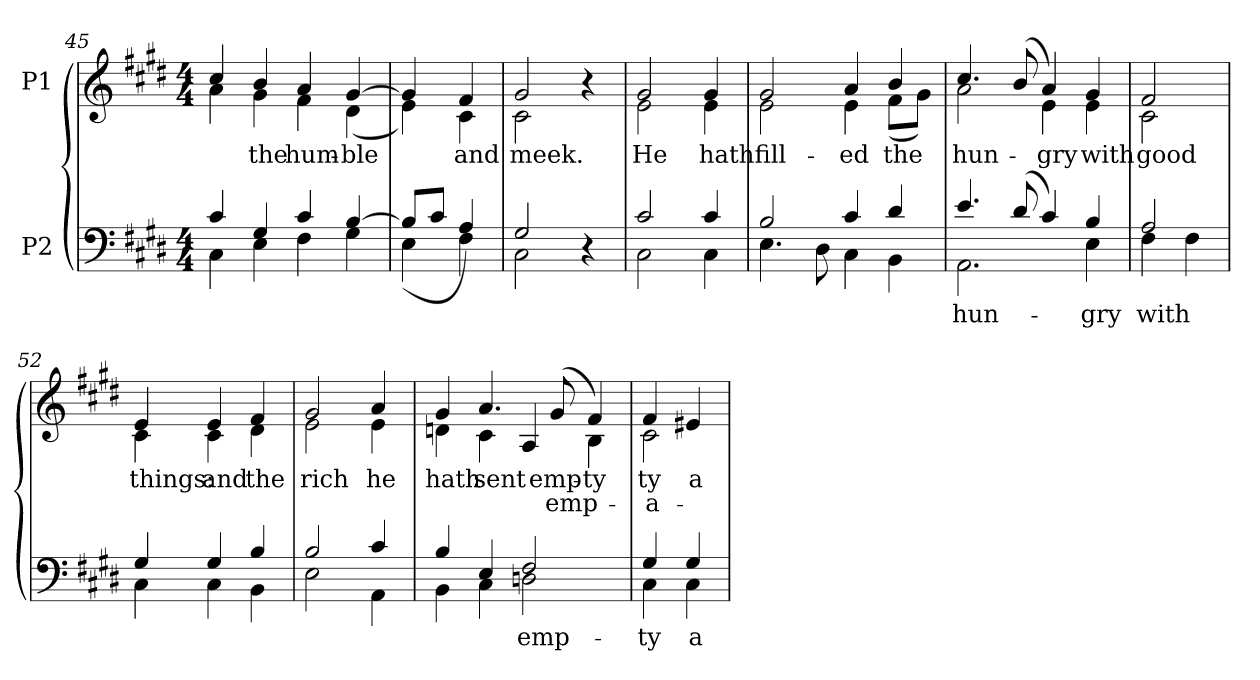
**kern	**text	**kern	**text	**text
*part2	*part2	*part1	*part1	*part1
*staff2	*staff2	*staff1	*staff1	*staff1
*I"P2	*	*I"P1	*	*
*clefF4	*	*clefG2	*	*
*k[f#c#g#d#]	*	*k[f#c#g#d#]	*	*
*E:	*	*E:	*	*
*M4/4	*	*M4/4	*	*
=45	=45	=45	=45	=45
*^	*	*^	*	*
4c#i/	4C#i\	.	4cc#i/	4ai\	.	.
!	!	!	!	!	!LO:LY:b:color=#000000	!
4G#i/	4Ei\	.	4bi/	4g#i\	the	.
!	!	!	!	!	!LO:LY:b:color=#000000	!
4c#i/	4F#i\	.	4ai/	4f#i\	hum-	.
!	!	!	!	!	!LO:LY:b:color=#000000	!
[4Bi/	(4G#i\	.	[4g#i/	(4d#i\	-ble	.
=46	=46	=46	=46	=46	=46	=46
8Bi/L]	(4Ei\	.	4g#i/]	4ei\)	.	.
8c#i/J	.	.	.	.	.	.
!	!	!	!	!	!LO:LY:b:color=#000000	!
4Ai/)	4F#i\	.	4f#i/	4c#i\	and	.
=47	=47	=47	=47	=47	=47	=47
!	!	!	!	!	!LO:LY:b:color=#000000	!
2G#i/	2C#i\	.	2g#i/	2c#i\	meek.	.
4r	4ryy	.	4r	4ryy	.	.
!!LO:LB:g=z	!!
=48	=48	=48	=48	=48	=48	=48
!	!	!	!	!	!LO:LY:b:color=#000000	!
2c#i/	2C#i\	.	2g#i/	2ei\	He	.
!	!	!	!	!	!LO:LY:b:color=#000000	!
4c#i/	4C#i\	.	4g#i/	4ei\	hath	.
=49	=49	=49	=49	=49	=49	=49
!	!	!	!	!	!LO:LY:b:color=#000000	!
2Bi/	4.Ei\	.	2g#i/	2ei\	fill-	.
.	8D#i\	.	.	.	.	.
!	!	!	!	!	!LO:LY:b:color=#000000	!
4c#i/	4C#i\	.	4ai/	4ei\	-ed	.
!	!	!	!	!	!LO:LY:b:color=#000000	!
4d#i/	4BBi\	.	4bi/	(8f#i\L	the	.
.	.	.	.	8g#i\J)	.	.
=50	=50	=50	=50	=50	=50	=50
!	!	!LO:LY:b:color=#000000	!	!	!	!
!	!	!	!	!	!LO:LY:b:color=#000000	!
4.ei/	2.AAi\	hun-	4.cc#i/	2ai\	hun-	.
(8d#i/	.	.	(8bi/	.	.	.
!	!	!	!	!	!LO:LY:b:color=#000000	!
4c#i/)	.	.	4ai/)	4ei\	-gry	.
!	!	!LO:LY:b:color=#000000	!	!	!	!
!	!	!	!	!	!LO:LY:b:color=#000000	!
4Bi/	4Ei\	-gry	4g#i/	4ei\	with	.
=51	=51	=51	=51	=51	=51	=51
!	!	!LO:LY:b:color=#000000	!	!	!	!
!	!	!	!	!	!LO:LY:b:color=#000000	!
2Ai/	4F#i\	with	2f#i/	2c#i\	good	.
.	4F#i\	.	.	.	.	.
=52	=52	=52	=52	=52	=52	=52
!	!	!	!	!	!LO:LY:b:color=#000000	!
4G#i/	4C#i\	.	4ei/	4c#i\	things:	.
!	!	!	!	!	!LO:LY:b:color=#000000	!
4G#i/	4C#i\	.	4ei/	4c#i\	and	.
!	!	!	!	!	!LO:LY:b:color=#000000	!
4Bi/	4BBi\	.	4f#i/	4d#i\	the	.
=53	=53	=53	=53	=53	=53	=53
!	!	!	!	!	!LO:LY:b:color=#000000	!
2Bi/	2Ei\	.	2g#i/	2ei\	rich	.
!	!	!	!	!	!LO:LY:b:color=#000000	!
4c#i/	4AAi\	.	4ai/	4ei\	he	.
!!LO:PB:g=z	!!
=54	=54	=54	=54	=54	=54	=54
!	!	!	!	!	!LO:LY:b:color=#000000	!
4Bi/	4BBi\	.	4g#i/	4dni\	hath	.
!	!	!	!	!	!LO:LY:b:color=#000000	!
4Ei/	4C#i\	.	4.ai/	4c#i\	sent	.
!	!	!LO:LY:a:color=#000000	!	!	!	!
2F#i/	2Dni\	emp-	.	4Ai/	.	.
!	!	!	!	!	!LO:LY:a:color=#000000	!LO:LY:b:color=#000000
.	.	.	(8g#i/	.	emp-	emp-
!	!	!	!	!	!LO:LY:b:color=#000000	!
.	.	.	4f#i/)	4Bi\	-ty	.
=55	=55	=55	=55	=55	=55	=55
!	!	!LO:LY:a:color=#000000	!	!	!	!
!	!	!	!	!	!LO:LY:a:color=#000000	!LO:LY:b:color=#000000
4G#i/	4C#i\	-ty	4f#i/	2c#i\	-ty	a-
!	!	!LO:LY:a:color=#000000	!	!	!	!
!	!	!	!	!	!LO:LY:a:color=#000000	!
4G#i/	4C#i\	a-	4e#Xi/	.	a-	.
*v	*v	*	*	*	*	*
*	*	*v	*v	*	*
=	=	=	=	=
*-	*-	*-	*-	*-
